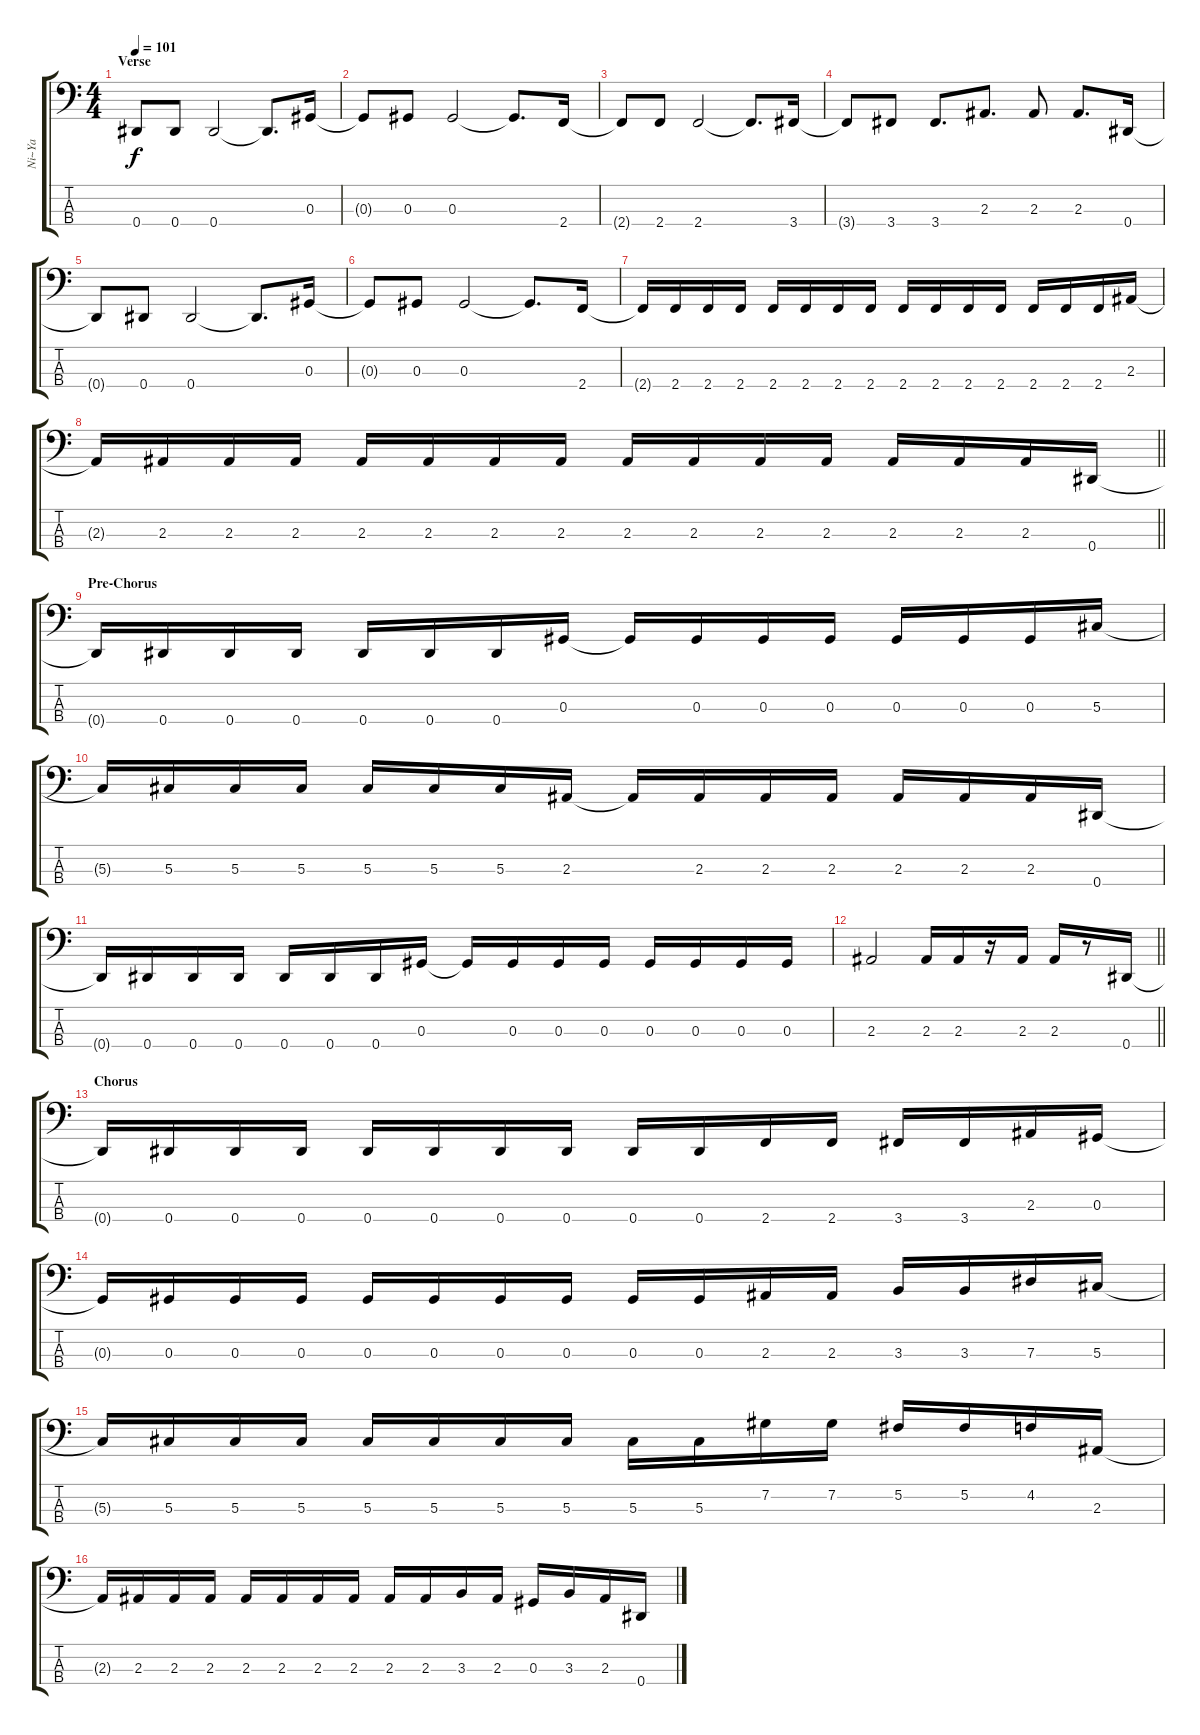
\track ("Ni~Ya" "Ni~Ya") {instrument electricbasspick}
\staff {score tabs}
\tuning (Gb2 Db2 Ab1 Eb1) {hide}
\ts (4 4)
\section ("" "Verse")
\tempo 101
\clef f4
\ks c
0.4{t}.8{dy f} 0.4.8 0.4.2 0.4{t}.8{d} 0.3.16 |
0.3{t}.8 0.3.8 0.3.2 0.3{t}.8{d} 2.4.16 |
2.4{t}.8 2.4.8 2.4.2 2.4{t}.8{d} 3.4.16 |
3.4{t}.8 3.4.8 3.4.8{d} 2.3.8{d} 2.3.8 2.3.8{d} 0.4.16 |
0.4{t}.8 0.4.8 0.4.2 0.4{t}.8{d} 0.3.16 |
0.3{t}.8 0.3.8 0.3.2 0.3{t}.8{d} 2.4.16 |
2.4{t}.16 2.4.16 2.4.16 2.4.16 2.4.16 2.4.16 2.4.16 2.4.16 2.4.16 2.4.16 2.4.16 2.4.16 2.4.16 2.4.16 2.4.16 2.3.16 |
\barLineRight lightlight
2.3{t}.16 2.3.16 2.3.16 2.3.16 2.3.16 2.3.16 2.3.16 2.3.16 2.3.16 2.3.16 2.3.16 2.3.16 2.3.16 2.3.16 2.3.16 0.4.16 |
\section ("" "Pre-Chorus")
0.4{t}.16 0.4.16 0.4.16 0.4.16 0.4.16 0.4.16 0.4.16 0.3.16 0.3{t}.16 0.3.16 0.3.16 0.3.16 0.3.16 0.3.16 0.3.16 5.3.16 |
5.3{t}.16 5.3.16 5.3.16 5.3.16 5.3.16 5.3.16 5.3.16 2.3.16 2.3{t}.16 2.3.16 2.3.16 2.3.16 2.3.16 2.3.16 2.3.16 0.4.16 |
0.4{t}.16 0.4.16 0.4.16 0.4.16 0.4.16 0.4.16 0.4.16 0.3.16 0.3{t}.16 0.3.16 0.3.16 0.3.16 0.3.16 0.3.16 0.3.16 0.3.16 |
\barLineRight lightlight
2.3.2 2.3.16 2.3.16 r.16 2.3.16 2.3.16 r.8 0.4.16 |
\section ("" "Chorus")
0.4{t}.16 0.4.16 0.4.16 0.4.16 0.4.16 0.4.16 0.4.16 0.4.16 0.4.16 0.4.16 2.4.16 2.4.16 3.4.16 3.4.16 2.3.16 0.3.16 |
0.3{t}.16 0.3.16 0.3.16 0.3.16 0.3.16 0.3.16 0.3.16 0.3.16 0.3.16 0.3.16 2.3.16 2.3.16 3.3.16 3.3.16 7.3.16 5.3.16 |
5.3{t}.16 5.3.16 5.3.16 5.3.16 5.3.16 5.3.16 5.3.16 5.3.16 5.3.16 5.3.16 7.2.16 7.2.16 5.2.16 5.2.16 4.2.16 2.3.16 |
2.3{t}.16 2.3.16 2.3.16 2.3.16 2.3.16 2.3.16 2.3.16 2.3.16 2.3.16 2.3.16 3.3.16 2.3.16 0.3.16 3.3.16 2.3.16 0.4.16
